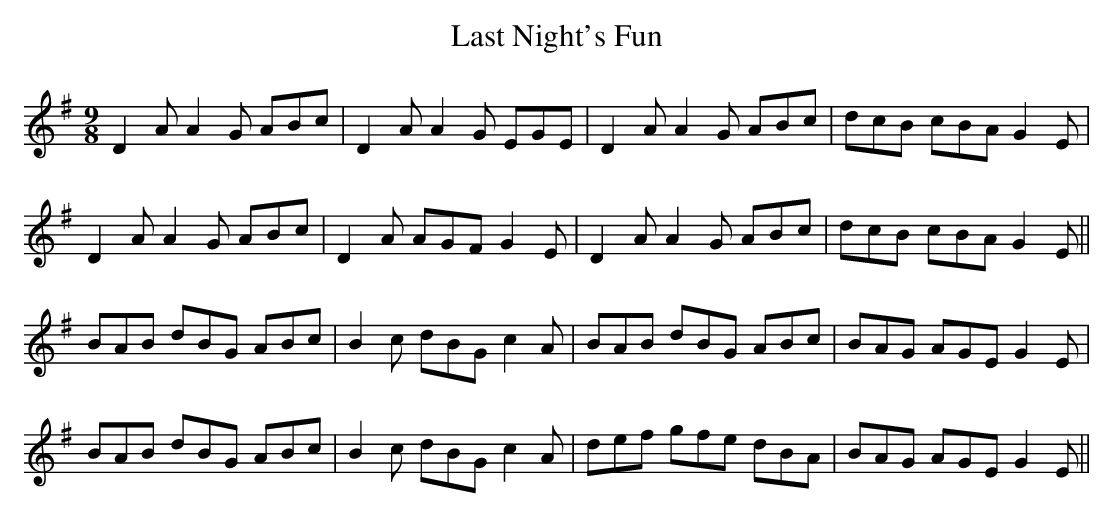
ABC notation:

X:1
T: Last Night's Fun
M: 9/8
L: 1/8
K: Dmix
D2A A2G ABc|D2AA2 G EGE|D2A A2G ABc|dcB cBA G2E|
D2A A2G ABc|D2A AGF G2E|D2A A2G ABc|dcB cBA G2 E||
BAB dBG ABc|B2c dBG c2 A|BAB dBG ABc|BAG AGE G2E|
BAB dBG ABc|B2c dBG c2A|def gfe dBA|BAG AGE G2E||
